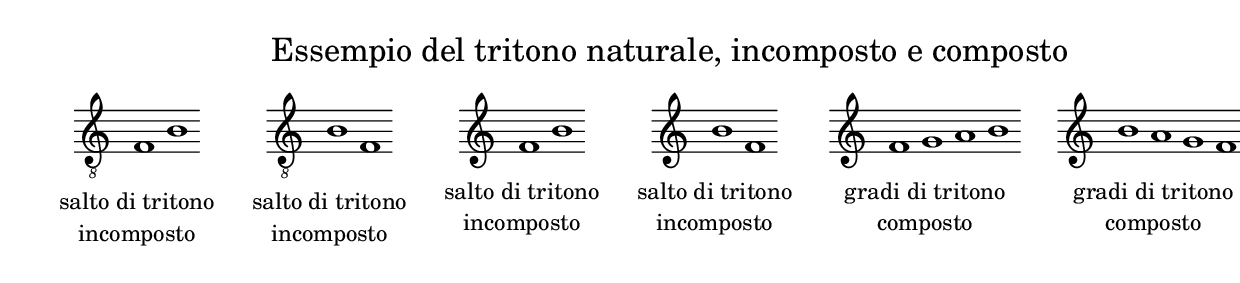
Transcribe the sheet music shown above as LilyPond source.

\version "2.22.2"

% Auto generated file

\header {
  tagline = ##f
}

dot = {
   \once \override Script.add-stem-support = ##f
   \once \override Script.toward-stem-shift = 0
   \once \override Script.skyline-horizontal-padding = 0
   \once \override Script.direction = 1
   \once \override Script.font-size = 1
}

\markup {
  \center-column {
    \line {
      \center-align
      \fontsize#3 { \concat { \normal-text "Essempio del tritono naturale, incomposto e composto"} }
    }
    \null
    \line {
      \center-column {

        \line {
          \score {
            <<
              \new Staff \with { instrumentName = ""} {
                \override Staff.TimeSignature.stencil = ##f
                \override Staff.NoteHead.style = #'baroque
                \accidentalStyle Score.forget
                \override Rest.style = #'default
                \override NoteHead.style = #'default
                \cadenzaOn
                \clef "treble_8"
                \key c #`((0 . ,NATURAL) (1 . ,NATURAL) (2 . ,NATURAL)
                          (3 . ,NATURAL) (4 . ,NATURAL) (5 . ,NATURAL)
                          (6 . ,NATURAL))  f1   b1  
                \cadenzaOff
              }
            >>
            \layout {
              \context {
                \Score
                \override SpacingSpanner.common-shortest-duration = #(ly:make-moment 1)
              }
            }
          }
        }
        \null
        \line {
          \left-align {  \normal-text "salto di tritono" }
        }
        \line {
          \left-align {  \normal-text "incomposto" }
        }

      }
      \hspace #3 
      \center-column {

        \line {
          \score {
            <<
              \new Staff \with { instrumentName = ""} {
                \override Staff.TimeSignature.stencil = ##f
                \override Staff.NoteHead.style = #'baroque
                \accidentalStyle Score.forget
                \override Rest.style = #'default
                \override NoteHead.style = #'default
                \cadenzaOn
                \clef "treble_8"
                \key c #`((0 . ,NATURAL) (1 . ,NATURAL) (2 . ,NATURAL)
                          (3 . ,NATURAL) (4 . ,NATURAL) (5 . ,NATURAL)
                          (6 . ,NATURAL))  b1   f1  
                \cadenzaOff
              }
            >>
            \layout {
              \context {
                \Score
                \override SpacingSpanner.common-shortest-duration = #(ly:make-moment 1)
              }
            }
          }
        }
        \null
        \line {
          \left-align {  \normal-text "salto di tritono" }
        }
        \line {
          \left-align {  \normal-text "incomposto" }
        }

      }
      \hspace #3 
      \center-column {

        \line {
          \score {
            <<
              \new Staff \with { instrumentName = ""} {
                \override Staff.TimeSignature.stencil = ##f
                \override Staff.NoteHead.style = #'baroque
                \accidentalStyle Score.forget
                \override Rest.style = #'default
                \override NoteHead.style = #'default
                \cadenzaOn
                \clef "treble"
                \key c #`((0 . ,NATURAL) (1 . ,NATURAL) (2 . ,NATURAL)
                          (3 . ,NATURAL) (4 . ,NATURAL) (5 . ,NATURAL)
                          (6 . ,NATURAL))  f'1   b'1  
                \cadenzaOff
              }
            >>
            \layout {
              \context {
                \Score
                \override SpacingSpanner.common-shortest-duration = #(ly:make-moment 1)
              }
            }
          }
        }
        \null
        \line {
          \left-align {  \normal-text "salto di tritono" }
        }
        \line {
          \left-align {  \normal-text "incomposto" }
        }

      }
      \hspace #3 
      \center-column {

        \line {
          \score {
            <<
              \new Staff \with { instrumentName = ""} {
                \override Staff.TimeSignature.stencil = ##f
                \override Staff.NoteHead.style = #'baroque
                \accidentalStyle Score.forget
                \override Rest.style = #'default
                \override NoteHead.style = #'default
                \cadenzaOn
                \clef "treble"
                \key c #`((0 . ,NATURAL) (1 . ,NATURAL) (2 . ,NATURAL)
                          (3 . ,NATURAL) (4 . ,NATURAL) (5 . ,NATURAL)
                          (6 . ,NATURAL))  b'1   f'1  
                \cadenzaOff
              }
            >>
            \layout {
              \context {
                \Score
                \override SpacingSpanner.common-shortest-duration = #(ly:make-moment 1)
              }
            }
          }
        }
        \null
        \line {
          \left-align {  \normal-text "salto di tritono" }
        }
        \line {
          \left-align {  \normal-text "incomposto" }
        }

      }
      \hspace #3 
      \center-column {

        \line {
          \score {
            <<
              \new Staff \with { instrumentName = ""} {
                \override Staff.TimeSignature.stencil = ##f
                \override Staff.NoteHead.style = #'baroque
                \accidentalStyle Score.forget
                \override Rest.style = #'default
                \override NoteHead.style = #'default
                \cadenzaOn
                \clef "treble"
                \key c #`((0 . ,NATURAL) (1 . ,NATURAL) (2 . ,NATURAL)
                          (3 . ,NATURAL) (4 . ,NATURAL) (5 . ,NATURAL)
                          (6 . ,NATURAL))  f'1   g'1   a'1   b'1  
                \cadenzaOff
              }
            >>
            \layout {
              \context {
                \Score
                \override SpacingSpanner.common-shortest-duration = #(ly:make-moment 1)
              }
            }
          }
        }
        \null
        \line {
          \left-align {  \normal-text "gradi di tritono" }
        }
        \line {
          \left-align {  \normal-text "composto" }
        }

      }
      \hspace #3 
      \center-column {

        \line {
          \score {
            <<
              \new Staff \with { instrumentName = ""} {
                \override Staff.TimeSignature.stencil = ##f
                \override Staff.NoteHead.style = #'baroque
                \accidentalStyle Score.forget
                \override Rest.style = #'default
                \override NoteHead.style = #'default
                \cadenzaOn
                \clef "treble"
                \key c #`((0 . ,NATURAL) (1 . ,NATURAL) (2 . ,NATURAL)
                          (3 . ,NATURAL) (4 . ,NATURAL) (5 . ,NATURAL)
                          (6 . ,NATURAL))  b'1   a'1   g'1   f'1  
                \cadenzaOff
              }
            >>
            \layout {
              \context {
                \Score
                \override SpacingSpanner.common-shortest-duration = #(ly:make-moment 1)
              }
            }
          }
        }
        \null
        \line {
          \left-align {  \normal-text "gradi di tritono" }
        }
        \line {
          \left-align {  \normal-text "composto" }
        }

      }
      \hspace #3 

    }
  }
}